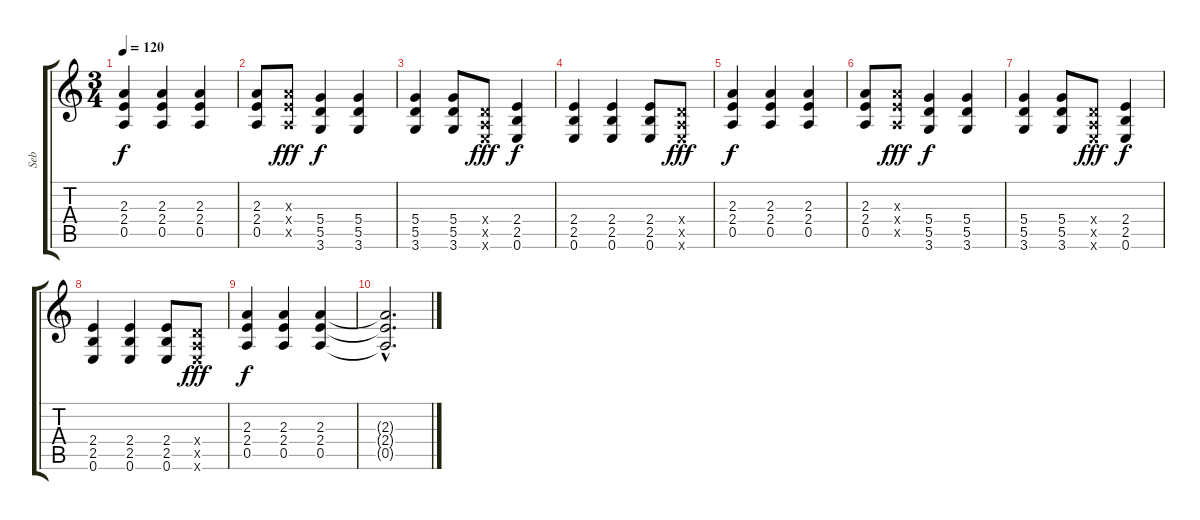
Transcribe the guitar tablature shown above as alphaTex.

\track ("Seb" "Seb") {instrument distortionguitar}
\staff {score tabs}
\tuning (E4 B3 G3 D3 A2 E2) {hide}
\ts (3 4)
\tempo 120
\clef g2
\ks c
(2.3 2.4 0.5).4{dy f} (2.3 2.4 0.5).4 (2.3 2.4 0.5).4 |
(2.3 2.4 0.5).8 (2.3{x} 2.4{x} 0.5{x}).8{dy fff} (5.4 5.5 3.6).4{dy f} (5.4 5.5 3.6).4 |
(5.4 5.5 3.6).4 (5.4 5.5 3.6).8 (0.4{x} 0.5{x} 0.6{x}).8{dy fff} (2.4 2.5 0.6).4{dy f} |
(2.4 2.5 0.6).4 (2.4 2.5 0.6).4 (2.4 2.5 0.6).8 (0.4{x} 0.5{x} 0.6{x}).8{dy fff} |
(2.3 2.4 0.5).4{dy f} (2.3 2.4 0.5).4 (2.3 2.4 0.5).4 |
(2.3 2.4 0.5).8 (2.3{x} 2.4{x} 0.5{x}).8{dy fff} (5.4 5.5 3.6).4{dy f} (5.4 5.5 3.6).4 |
(5.4 5.5 3.6).4 (5.4 5.5 3.6).8 (0.4{x} 0.5{x} 0.6{x}).8{dy fff} (2.4 2.5 0.6).4{dy f} |
(2.4 2.5 0.6).4 (2.4 2.5 0.6).4 (2.4 2.5 0.6).8 (0.4{x} 0.5{x} 0.6{x}).8{dy fff} |
(2.3 2.4 0.5).4{dy f} (2.3 2.4 0.5).4 (2.3 2.4 0.5).4 |
(2.3{hac t} 2.4{hac t} 0.5{hac t}).2{d}
